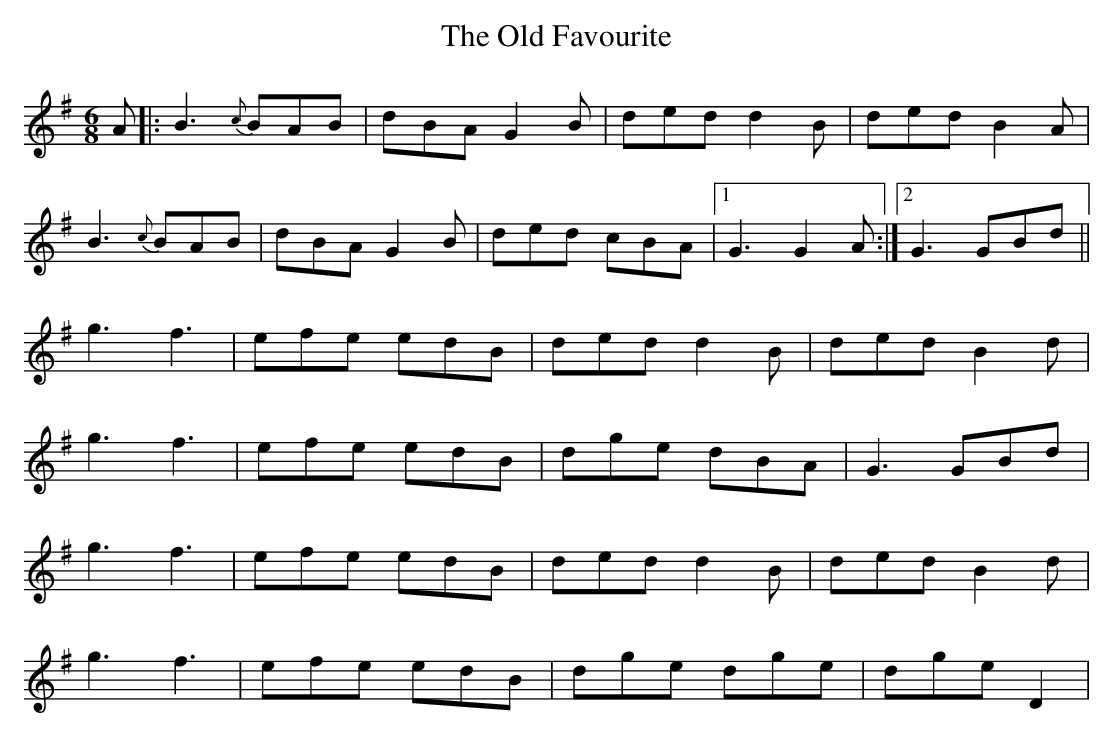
X:1
T:Old Favourite, The
M:6/8
L:1/8
K:G
A|:B3 {c}BAB|dBA G2B|ded d2B|ded B2A|!
B3 {c}BAB|dBA G2B|ded cBA|1 G3 G2A:|2 G3 GBd||!
g3 f3|efe edB|ded d2B|ded B2d|!
g3 f3|efe edB|dge dBA|G3 GBd|!
g3 f3|efe edB|ded d2B|ded B2d|!
g3 f3|efe edB|dge dge|dge D2|!
